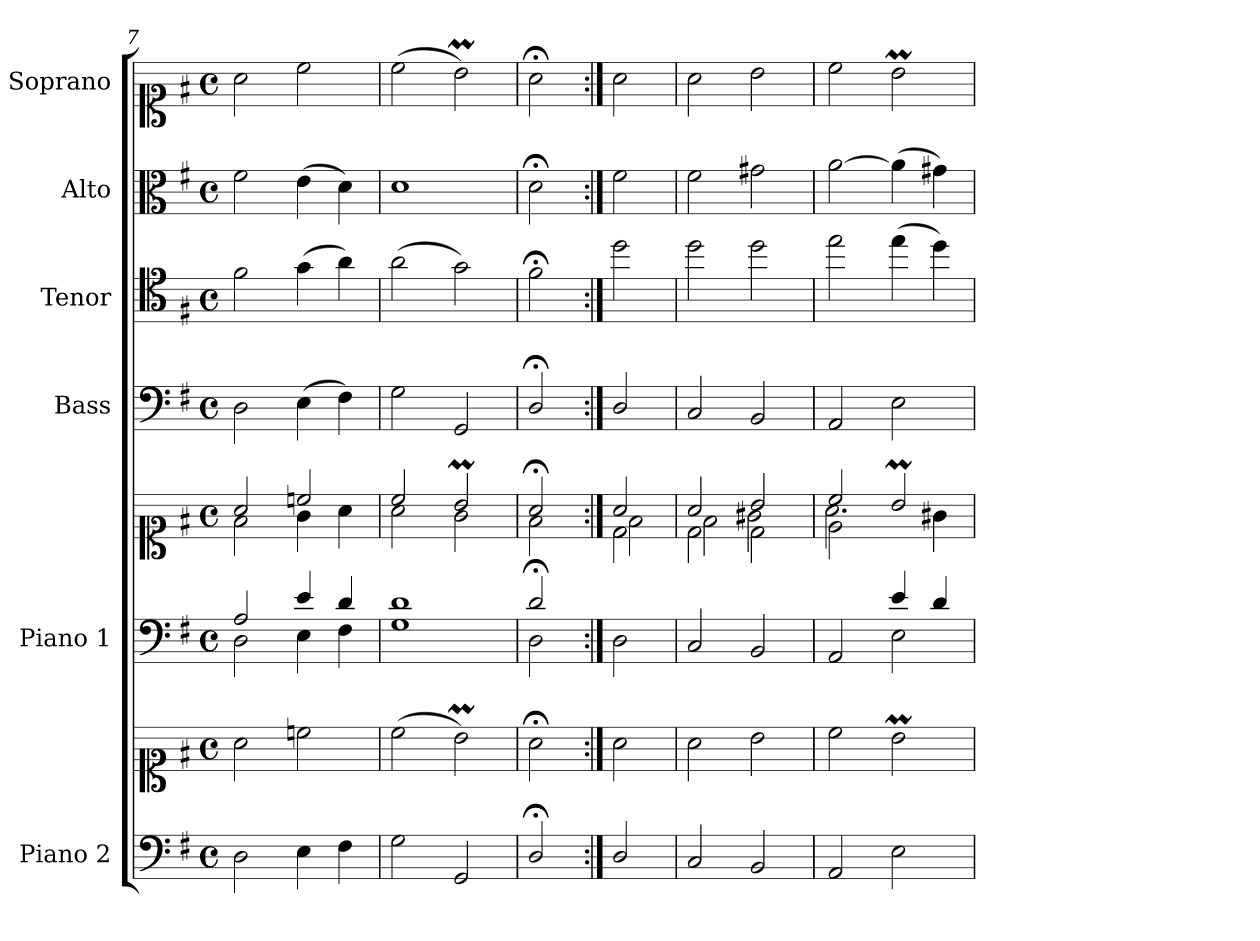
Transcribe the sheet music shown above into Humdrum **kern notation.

**kern	**kern	**kern	**kern	**kern	**kern	**kern	**kern
*part6	*part6	*part5	*part5	*part4	*part3	*part2	*part1
*staff8	*staff7	*staff6	*staff5	*staff4	*staff3	*staff2	*staff1
*I"Piano 2	*	*I"Piano 1	*	*I"Bass	*I"Tenor	*I"Alto	*I"Soprano
*I'Pno 2	*	*I'Pno 1	*	*I'B.	*I'T.	*I'A.	*I'S.
*clefF4	*clefC1	*clefF4	*clefC1	*clefF4	*clefC4	*clefC3	*clefC1
*	*	*	*	*	*ITrd7c12	*	*
*k[f#]	*k[f#]	*k[f#]	*k[f#]	*k[f#]	*k[f#]	*k[f#]	*k[f#]
*G:	*G:	*G:	*G:	*G:	*G:	*G:	*G:
*M4/4	*M4/4	*M4/4	*M4/4	*M4/4	*M4/4	*M4/4	*M4/4
*met(c)	*met(c)	*met(c)	*met(c)	*met(c)	*met(c)	*met(c)	*met(c)
=7	=7	=7	=7	=7	=7	=7	=7
*	*	*^	*^	*	*	*	*
2D\	2a\	2A/	2D\	2a/	2f#\	2D\	2F#\	2f#\	2a\
4E\	2ccn\	4e/	4E\	2ccn/	4g\	(4E\	(4G\	(4e\	2cc\
4F#\	.	4d/	4F#\	.	4a\	4F#\)	4A\)	4d\)	.
=8	=8	=8	=8	=8	=8	=8	=8	=8	=8
2G\	(2cc\	1d/	1G\	2cc/	2a\	2G\	(2A\	1d\	(2cc\
2GG/	2bm\)	.	.	2bm/	2g\	2GG/	2G\)	.	2bm\)
=9	=9	=9	=9	=9	=9	=9	=9	=9	=9
2D;/	2a;<\	2d;/	2D\	2a;</	2f#\	2D;</	2F#;<\	2d;<\	2a;<\
*	*	*v	*v	*	*	*	*	*	*
=10:|!	=10:|!	=10:|!	=10:|!	=10:|!	=10:|!	=10:|!	=10:|!	=10:|!
*	*	*	*	*^	*	*	*	*
2D/	2a\	2D\	2a/	2d\	2f#\	2D/	2d\	2f#\	2a\
=11	=11	=11	=11	=11	=11	=11	=11	=11	=11
2C/	2a\	2C/	2a/	2d\	2f#\	2C/	2d\	2f#\	2a\
2BB/	2b\	2BB/	2b/	2d\	2g#X\	2BB/	2d\	2g#X\	2b\
=12	=12	=12	=12	=12	=12	=12	=12	=12	=12
*	*	*^	*	*	*	*	*	*	*
2AA/	2cc\	2ryy	2AA/	2cc/	2e\	2.a\	2AA/	2e\	[>2a\	2cc\
2E\	2bm\	4e/	2E\	2bm/	2ryy	.	2E\	(4e\	(4a\]	2bm\
.	.	4d/	.	.	.	4g#X\	.	4d\)	4g#X\)	.
*	*	*v	*v	*	*	*	*	*	*	*
*	*	*	*v	*v	*v	*	*	*	*
=	=	=	=	=	=	=	=
*-	*-	*-	*-	*-	*-	*-	*-
